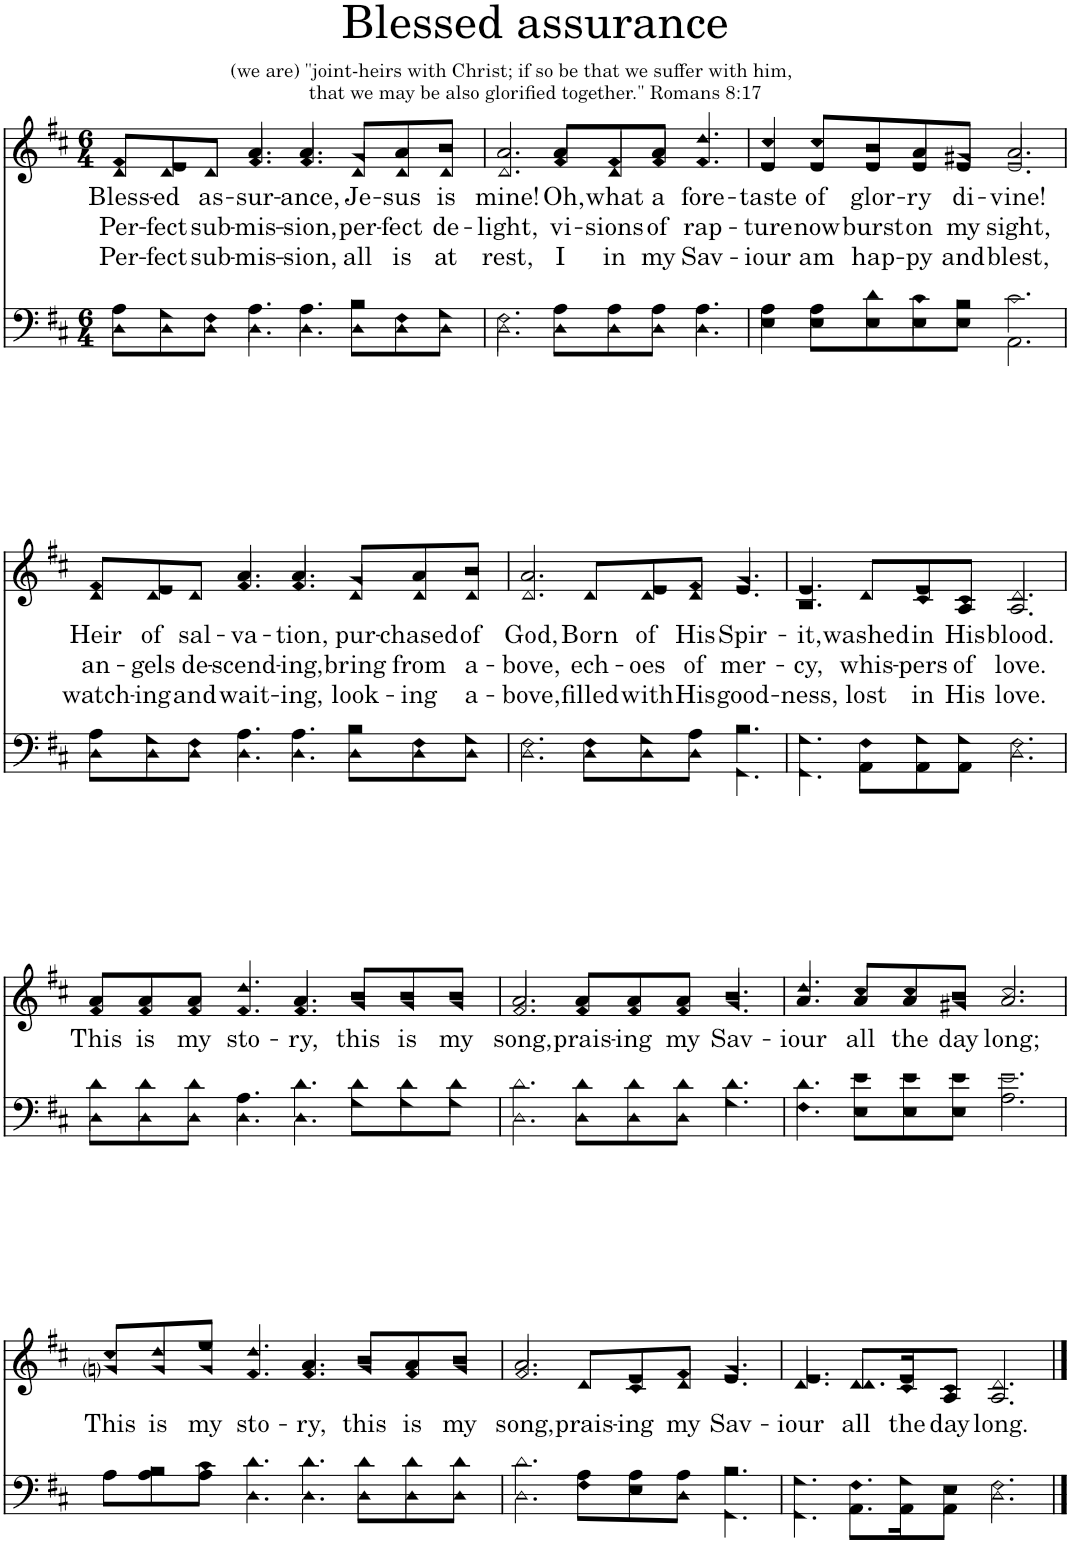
**kern	**kern	**text	**text	**text
*part2	*part1	*part1	*part1	*part1
*staff2	*staff1	*staff1	*staff1	*staff1
*I"Men	*I"Women	*	*	*
*clefF4	*clefG2	*	*	*
*k[f#c#]	*k[f#c#]	*	*	*
*M6/4	*M6/4	*	*	*
=1	=1	=1	=1	=1
*^	*	*	*	*
!	!	!	!LO:LY:b	!LO:LY:b	!LO:LY:b
*	*	*^	*	*	*
8A\L	8D\L	8f#/L	8d/L	Bless-	Per-	Per-
!	!	!	!	!LO:LY:b	!LO:LY:b	!LO:LY:b
8G\	8D\	8e/	8d/	-ed	-fect	-fect
!	!	!	!	!LO:LY:b	!LO:LY:b	!LO:LY:b
8F#\J	8D\J	8d/J	8d/J	as-	sub-	sub-
!	!	!	!	!LO:LY:b	!LO:LY:b	!LO:LY:b
4.A\	4.D\	4.a/	4.f#/	-sur-	-mis-	-mis-
!	!	!	!	!LO:LY:b	!LO:LY:b	!LO:LY:b
4.A\	4.D\	4.a/	4.f#/	-ance,	-sion,	-sion,
!	!	!	!	!LO:LY:b	!LO:LY:b	!LO:LY:b
8B\L	8D\L	8g/L	8d/L	Je-	per-	all
!	!	!	!	!LO:LY:b	!LO:LY:b	!LO:LY:b
8F#\	8D\	8a/	8d/	-sus	-fect	is
!	!	!	!	!LO:LY:b	!LO:LY:b	!LO:LY:b
8G\J	8D\J	8b/J	8d/J	is	de-	at
=2	=2	=2	=2	=2	=2	=2
!	!	!	!	!LO:LY:b	!LO:LY:b	!LO:LY:b
2.F#\	2.D\	2.a/	2.d/	mine!	-light,	rest,
!	!	!	!	!LO:LY:b	!LO:LY:b	!LO:LY:b
8A\L	8D\L	8a/L	8f#/L	Oh,	vi-	I
!	!	!	!	!LO:LY:b	!LO:LY:b	!LO:LY:b
8A\	8D\	8f#/	8d/	what	-sions	in
!	!	!	!	!LO:LY:b	!LO:LY:b	!LO:LY:b
8A\J	8D\J	8a/J	8f#/J	a	of	my
!	!	!	!	!LO:LY:b	!LO:LY:b	!LO:LY:b
4.A\	4.D\	4.dd/	4.f#/	fore-	rap-	Sav-
=3	=3	=3	=3	=3	=3	=3
!	!	!	!	!LO:LY:b	!LO:LY:b	!LO:LY:b
4A\	4E\	4cc#/	4e/	-taste	-ture	-iour
!	!	!	!	!LO:LY:b	!LO:LY:b	!LO:LY:b
8A\L	8E\L	8cc#/L	8e/L	of	now	am
!	!	!	!	!LO:LY:b	!LO:LY:b	!LO:LY:b
8d\	8E\	8b/	8e/	glor-	burst	hap-
!	!	!	!	!LO:LY:b	!LO:LY:b	!LO:LY:b
8c#\	8E\	8a/	8e/	-ry	on	-py
!	!	!	!	!LO:LY:b	!LO:LY:b	!LO:LY:b
8B\J	8E\J	8g#X/J	8e/J	di-	my	and
!	!	!	!	!LO:LY:b	!LO:LY:b	!LO:LY:b
2.c#\	2.AA\	2.a/	2.e/	-vine!	sight,	blest,
!!LO:LB:g=z	!!
=4	=4	=4	=4	=4	=4	=4
!	!	!	!	!LO:LY:b	!LO:LY:b	!LO:LY:b
8A\L	8D\L	8f#/L	8d/L	Heir	an-	watch-
!	!	!	!	!LO:LY:b	!LO:LY:b	!LO:LY:b
8G\	8D\	8e/	8d/	of	-gels	-ing
!	!	!	!	!LO:LY:b	!LO:LY:b	!LO:LY:b
8F#\J	8D\J	8d/J	8d/J	sal-	de-	and
!	!	!	!	!LO:LY:b	!LO:LY:b	!LO:LY:b
4.A\	4.D\	4.a/	4.f#/	-va-	-scend-	wait-
!	!	!	!	!LO:LY:b	!LO:LY:b	!LO:LY:b
4.A\	4.D\	4.a/	4.f#/	-tion,	-ing,	-ing,
!	!	!	!	!LO:LY:b	!LO:LY:b	!LO:LY:b
8B\L	8D\L	8g/L	8d/L	pur-	bring	look-
!	!	!	!	!LO:LY:b	!LO:LY:b	!LO:LY:b
8F#\	8D\	8a/	8d/	-chased	from	-ing
!	!	!	!	!LO:LY:b	!LO:LY:b	!LO:LY:b
8G\J	8D\J	8b/J	8d/J	of	a-	a-
=5	=5	=5	=5	=5	=5	=5
!	!	!	!	!LO:LY:b	!LO:LY:b	!LO:LY:b
2.F#\	2.D\	2.a/	2.d/	God,	bove,	-bove,
!	!	!	!	!LO:LY:b	!LO:LY:b	!LO:LY:b
8F#\L	8D\L	8d/L	8d/L	Born	ech-	filled
!	!	!	!	!LO:LY:b	!LO:LY:b	!LO:LY:b
8G\	8D\	8e/	8d/	of	-oes	with
!	!	!	!	!LO:LY:b	!LO:LY:b	!LO:LY:b
8A\J	8D\J	8f#/J	8d/J	His	of	His
!	!	!	!	!LO:LY:b	!LO:LY:b	!LO:LY:b
4.B\	4.GG\	4.g/	4.e/	Spir-	mer-	good-
=6	=6	=6	=6	=6	=6	=6
!	!	!	!	!LO:LY:b	!LO:LY:b	!LO:LY:b
4.G\	4.GG\	4.e/	4.B/	-it,	-cy,	-ness,
!	!	!	!	!LO:LY:b	!LO:LY:b	!LO:LY:b
8F#\L	8AA\L	8d/L	8d/L	washed	whis-	lost
!	!	!	!	!LO:LY:b	!LO:LY:b	!LO:LY:b
8G\	8AA\	8e/	8c#/	in	-pers	in
!	!	!	!	!LO:LY:b	!LO:LY:b	!LO:LY:b
8G\J	8AA\J	8c#/J	8A/J	His	of	His
!	!	!	!	!LO:LY:b	!LO:LY:b	!LO:LY:b
2.F#\	2.D\	2.d/	2.A/	blood.	love.	love.
!!LO:LB:g=z	!!
=7	=7	=7	=7	=7	=7	=7
!	!	!	!	!LO:LY:b	!	!
8d\L	8D\L	8a/L	8f#/L	This	.	.
!	!	!	!	!LO:LY:b	!	!
8d\	8D\	8a/	8f#/	is	.	.
!	!	!	!	!LO:LY:b	!	!
8d\J	8D\J	8a/J	8f#/J	my	.	.
!	!	!	!	!LO:LY:b	!	!
4.A\	4.D\	4.dd/	4.f#/	sto-	.	.
!	!	!	!	!LO:LY:b	!	!
4.d\	4.D\	4.a/	4.f#/	-ry,	.	.
!	!	!	!	!LO:LY:b	!	!
8d\L	8G\L	8b/L	8g/L	this	.	.
!	!	!	!	!LO:LY:b	!	!
8d\	8G\	8b/	8g/	is	.	.
!	!	!	!	!LO:LY:b	!	!
8d\J	8G\J	8b/J	8g/J	my	.	.
=8	=8	=8	=8	=8	=8	=8
!	!	!	!	!LO:LY:b	!	!
2.d\	2.D\	2.a/	2.f#/	song,	.	.
!	!	!	!	!LO:LY:b	!	!
8d\L	8D\L	8a/L	8f#/L	prais-	.	.
!	!	!	!	!LO:LY:b	!	!
8d\	8D\	8a/	8f#/	-ing	.	.
!	!	!	!	!LO:LY:b	!	!
8d\J	8D\J	8a/J	8f#/J	my	.	.
!	!	!	!	!LO:LY:b	!	!
4.d\	4.G\	4.b/	4.g/	Sav-	.	.
=9	=9	=9	=9	=9	=9	=9
!	!	!	!	!LO:LY:b	!	!
4.d\	4.F#\	4.dd/	4.a/	-iour	.	.
!	!	!	!	!LO:LY:b	!	!
8e\L	8E\L	8cc#/L	8a/L	all	.	.
!	!	!	!	!LO:LY:b	!	!
8e\	8E\	8cc#/	8a/	the	.	.
!	!	!	!	!LO:LY:b	!	!
8e\J	8E\J	8b/J	8g#X/J	day	.	.
!	!	!	!	!LO:LY:b	!	!
2.e\	2.A\	2.cc#/	2.a/	long;	.	.
!!LO:LB:g=z	!!
=10	=10	=10	=10	=10	=10	=10
!	!	!	!	!LO:LY:b	!	!
8A\L	8A\L	8cc#/L	8gni/L	This	.	.
!	!	!	!	!LO:LY:b	!	!
8B\	8A\	8dd/	8g/	is	.	.
!	!	!	!	!LO:LY:b	!	!
8c#\J	8A\J	8ee/J	8g/J	my	.	.
!	!	!	!	!LO:LY:b	!	!
4.d\	4.D\	4.dd/	4.f#/	sto-	.	.
!	!	!	!	!LO:LY:b	!	!
4.d\	4.D\	4.a/	4.f#/	-ry,	.	.
!	!	!	!	!LO:LY:b	!	!
8d\L	8D\L	8b/L	8g/L	this	.	.
!	!	!	!	!LO:LY:b	!	!
8d\	8D\	8a/	8f#/	is	.	.
!	!	!	!	!LO:LY:b	!	!
8d\J	8D\J	8b/J	8g/J	my	.	.
=11	=11	=11	=11	=11	=11	=11
!	!	!	!	!LO:LY:b	!	!
2.d\	2.D\	2.a/	2.f#/	song,	.	.
!	!	!	!	!LO:LY:b	!	!
8A\L	8F#\L	8d/L	8d/L	prais-	.	.
!	!	!	!	!LO:LY:b	!	!
8A\	8E\	8e/	8c#/	-ing	.	.
!	!	!	!	!LO:LY:b	!	!
8A\J	8D\J	8f#/J	8d/J	my	.	.
!	!	!	!	!LO:LY:b	!	!
4.B\	4.GG\	4.g/	4.e/	Sav-	.	.
=12	=12	=12	=12	=12	=12	=12
!	!	!	!	!LO:LY:b	!	!
4.G\	4.GG\	4.e/	4.d/	-iour	.	.
!	!	!	!	!LO:LY:b	!	!
8.F#\L	8.AA\L	8.d/L	8.d/L	all	.	.
!	!	!	!	!LO:LY:b	!	!
16G\K	16AA\K	16e/K	16c#/K	the	.	.
!	!	!	!	!LO:LY:b	!	!
8E\J	8AA\J	8c#/J	8A/J	day	.	.
!	!	!	!	!LO:LY:b	!	!
2.F#\	2.D\	2.d/	2.A/	long.	.	.
*v	*v	*	*	*	*	*
*	*v	*v	*	*	*
==	==	==	==	==
*-	*-	*-	*-	*-
